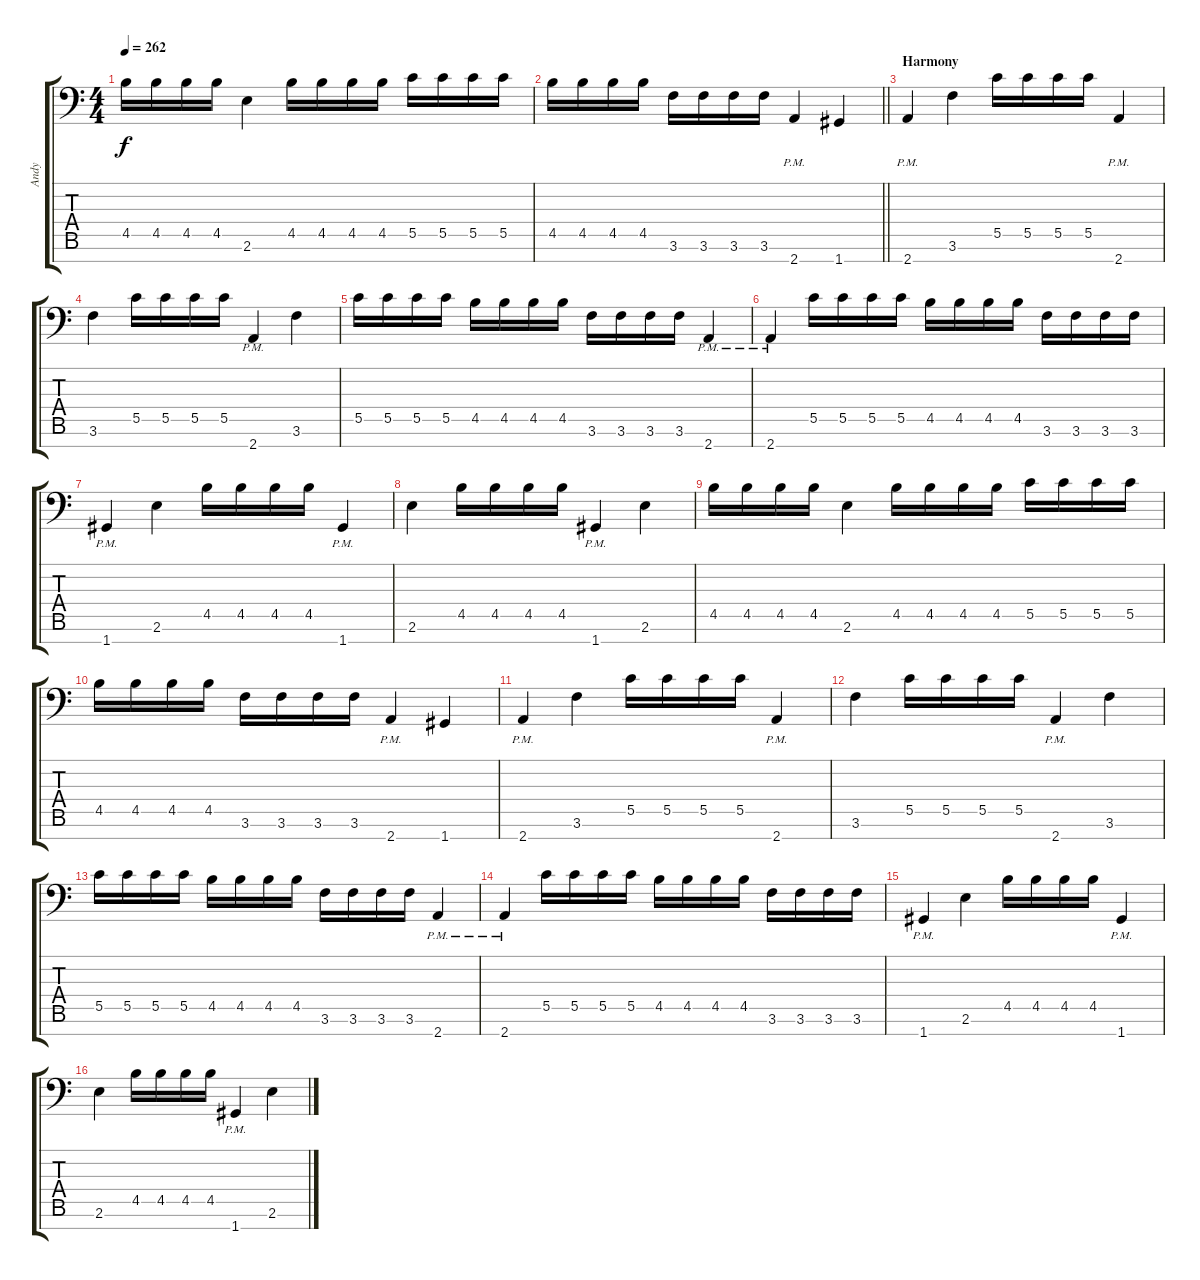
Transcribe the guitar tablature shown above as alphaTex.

\track ("Andy" "Andy") {instrument distortionguitar}
\staff {score tabs}
\tuning (D4 A3 F3 C3 G2 D2 G1) {hide}
\ts (4 4)
\tempo 262
\clef f4
\ks c
4.5.16{dy f} 4.5.16 4.5.16 4.5.16 2.6.4 4.5.16 4.5.16 4.5.16 4.5.16 5.5.16 5.5.16 5.5.16 5.5.16 |
\barLineRight lightlight
4.5.16 4.5.16 4.5.16 4.5.16 3.6.16 3.6.16 3.6.16 3.6.16 2.7{pm}.4 1.7.4 |
\section ("" "Harmony")
2.7{pm}.4 3.6.4 5.5.16 5.5.16 5.5.16 5.5.16 2.7{pm}.4 |
3.6.4 5.5.16 5.5.16 5.5.16 5.5.16 2.7{pm}.4 3.6.4 |
5.5.16 5.5.16 5.5.16 5.5.16 4.5.16 4.5.16 4.5.16 4.5.16 3.6.16 3.6.16 3.6.16 3.6.16 2.7{pm}.4 |
2.7{pm}.4 5.5.16 5.5.16 5.5.16 5.5.16 4.5.16 4.5.16 4.5.16 4.5.16 3.6.16 3.6.16 3.6.16 3.6.16 |
1.7{pm}.4 2.6.4 4.5.16 4.5.16 4.5.16 4.5.16 1.7{pm}.4 |
2.6.4 4.5.16 4.5.16 4.5.16 4.5.16 1.7{pm}.4 2.6.4 |
4.5.16 4.5.16 4.5.16 4.5.16 2.6.4 4.5.16 4.5.16 4.5.16 4.5.16 5.5.16 5.5.16 5.5.16 5.5.16 |
4.5.16 4.5.16 4.5.16 4.5.16 3.6.16 3.6.16 3.6.16 3.6.16 2.7{pm}.4 1.7.4 |
2.7{pm}.4 3.6.4 5.5.16 5.5.16 5.5.16 5.5.16 2.7{pm}.4 |
3.6.4 5.5.16 5.5.16 5.5.16 5.5.16 2.7{pm}.4 3.6.4 |
5.5.16 5.5.16 5.5.16 5.5.16 4.5.16 4.5.16 4.5.16 4.5.16 3.6.16 3.6.16 3.6.16 3.6.16 2.7{pm}.4 |
2.7{pm}.4 5.5.16 5.5.16 5.5.16 5.5.16 4.5.16 4.5.16 4.5.16 4.5.16 3.6.16 3.6.16 3.6.16 3.6.16 |
1.7{pm}.4 2.6.4 4.5.16 4.5.16 4.5.16 4.5.16 1.7{pm}.4 |
2.6.4 4.5.16 4.5.16 4.5.16 4.5.16 1.7{pm}.4 2.6.4
